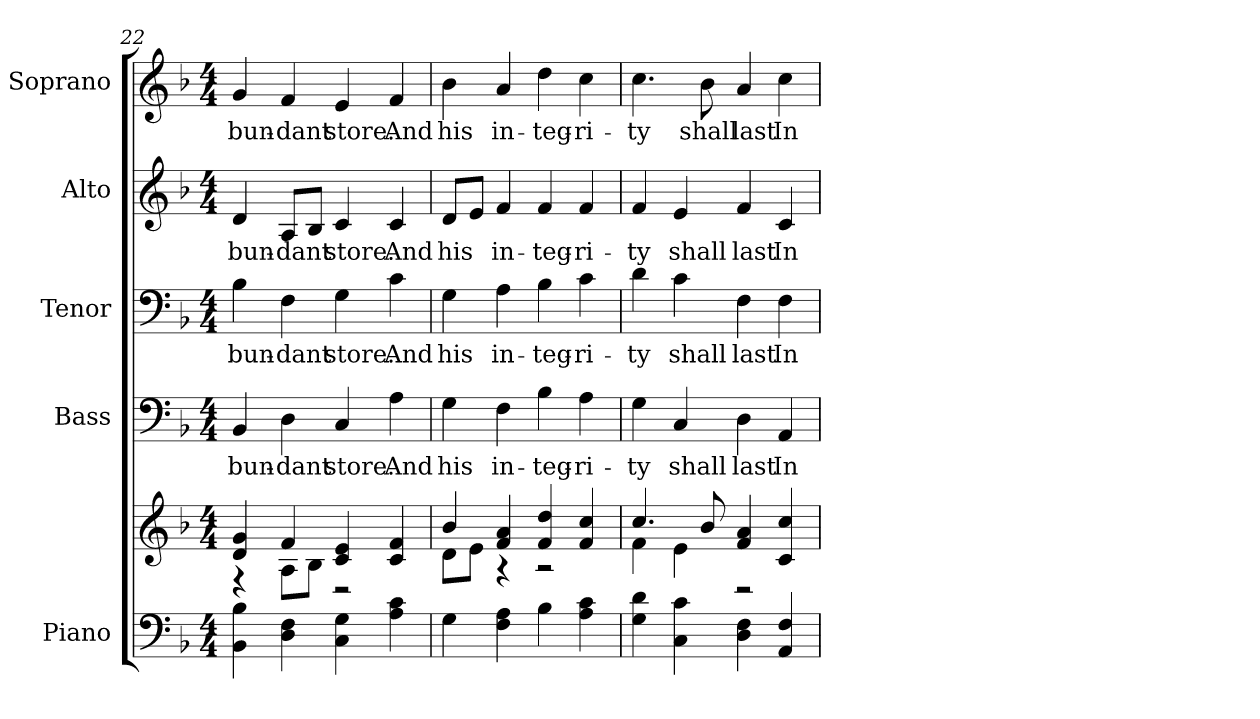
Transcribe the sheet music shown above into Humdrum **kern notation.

**kern	**kern	**kern	**text	**kern	**text	**kern	**text	**kern	**text
*part5	*part5	*part4	*part4	*part3	*part3	*part2	*part2	*part1	*part1
*staff6	*staff5	*staff4	*staff4	*staff3	*staff3	*staff2	*staff2	*staff1	*staff1
*I"Piano	*	*I"Bass	*	*I"Tenor	*	*I"Alto	*	*I"Soprano	*
*I'Pno.	*	*I'B.	*	*I'T.	*	*I'A.	*	*I'S.	*
*clefF4	*clefG2	*clefF4	*	*clefF4	*	*clefG2	*	*clefG2	*
*k[b-]	*k[b-]	*k[b-]	*	*k[b-]	*	*k[b-]	*	*k[b-]	*
*F:	*F:	*F:	*	*F:	*	*F:	*	*F:	*
*M4/4	*M4/4	*M4/4	*	*M4/4	*	*M4/4	*	*M4/4	*
=22	=22	=22	=22	=22	=22	=22	=22	=22	=22
*	*^	*	*	*	*	*	*	*	*
!	!	!	!	!LO:LY:b:color=#000000	!	!	!	!	!	!
!	!	!	!	!	!	!LO:LY:b:color=#000000	!	!	!	!
!	!	!	!	!	!	!	!	!LO:LY:b:color=#000000	!	!
!	!	!	!	!	!	!	!	!	!	!LO:LY:b:color=#000000
4BB-i\ 4B-i	4di/ 4gi	4r	4BB-i/	-bun-	4B-i\	-bun-	4di/	-bun-	4gi/	-bun-
!	!	!	!	!LO:LY:b:color=#000000	!	!	!	!	!	!
!	!	!	!	!	!	!LO:LY:b:color=#000000	!	!	!	!
!	!	!	!	!	!	!	!	!LO:LY:b:color=#000000	!	!
!	!	!	!	!	!	!	!	!	!	!LO:LY:b:color=#000000
4Di\ 4Fi	4fi/	8Ai\L	4Di\	-dant	4Fi\	-dant	8Ai/L	-dant	4fi/	-dant
.	.	8B-i\J	.	.	.	.	8B-i/J	.	.	.
!	!	!	!	!LO:LY:b:color=#000000	!	!	!	!	!	!
!	!	!	!	!	!	!LO:LY:b:color=#000000	!	!	!	!
!	!	!	!	!	!	!	!	!LO:LY:b:color=#000000	!	!
!	!	!	!	!	!	!	!	!	!	!LO:LY:b:color=#000000
4Ci\ 4Gi	4ci/ 4ei	2r	4Ci/	store.	4Gi\	store.	4ci/	store.	4ei/	store.
!	!	!	!	!LO:LY:b:color=#000000	!	!	!	!	!	!
!	!	!	!	!	!	!LO:LY:b:color=#000000	!	!	!	!
!	!	!	!	!	!	!	!	!LO:LY:b:color=#000000	!	!
!	!	!	!	!	!	!	!	!	!	!LO:LY:b:color=#000000
4Ai\ 4ci	4ci/ 4fi	.	4Ai\	And	4ci\	And	4ci/	And	4fi/	And
!!LO:PB:g=z
=23	=23	=23	=23	=23	=23	=23	=23	=23	=23	=23
!	!	!	!	!LO:LY:b:color=#000000	!	!	!	!	!	!
!	!	!	!	!	!	!LO:LY:b:color=#000000	!	!	!	!
!	!	!	!	!	!	!	!	!LO:LY:b:color=#000000	!	!
!	!	!	!	!	!	!	!	!	!	!LO:LY:b:color=#000000
4Gi\	4b-i/	8di\L	4Gi\	his	4Gi\	his	8di/L	his	4b-i\	his
.	.	8ei\J	.	.	.	.	8ei/J	.	.	.
!	!	!	!	!LO:LY:b:color=#000000	!	!	!	!	!	!
!	!	!	!	!	!	!LO:LY:b:color=#000000	!	!	!	!
!	!	!	!	!	!	!	!	!LO:LY:b:color=#000000	!	!
!	!	!	!	!	!	!	!	!	!	!LO:LY:b:color=#000000
4Fi\ 4Ai	4fi/ 4ai	4r	4Fi\	in-	4Ai\	in-	4fi/	in-	4ai/	in-
!	!	!	!	!LO:LY:b:color=#000000	!	!	!	!	!	!
!	!	!	!	!	!	!LO:LY:b:color=#000000	!	!	!	!
!	!	!	!	!	!	!	!	!LO:LY:b:color=#000000	!	!
!	!	!	!	!	!	!	!	!	!	!LO:LY:b:color=#000000
4B-i\	4fi/ 4ddi	2r	4B-i\	-teg-	4B-i\	-teg-	4fi/	-teg-	4ddi\	-teg-
!	!	!	!	!LO:LY:b:color=#000000	!	!	!	!	!	!
!	!	!	!	!	!	!LO:LY:b:color=#000000	!	!	!	!
!	!	!	!	!	!	!	!	!LO:LY:b:color=#000000	!	!
!	!	!	!	!	!	!	!	!	!	!LO:LY:b:color=#000000
4Ai\ 4ci	4fi/ 4cci	.	4Ai\	-ri-	4ci\	-ri-	4fi/	-ri-	4cci\	-ri-
=24	=24	=24	=24	=24	=24	=24	=24	=24	=24	=24
!	!	!	!	!LO:LY:b:color=#000000	!	!	!	!	!	!
!	!	!	!	!	!	!LO:LY:b:color=#000000	!	!	!	!
!	!	!	!	!	!	!	!	!LO:LY:b:color=#000000	!	!
!	!	!	!	!	!	!	!	!	!	!LO:LY:b:color=#000000
4Gi\ 4di	4.cci/	4fi\	4Gi\	-ty	4di\	-ty	4fi/	-ty	4.cci\	-ty
!	!	!	!	!LO:LY:b:color=#000000	!	!	!	!	!	!
!	!	!	!	!	!	!LO:LY:b:color=#000000	!	!	!	!
!	!	!	!	!	!	!	!	!LO:LY:b:color=#000000	!	!
4Ci\ 4ci	.	4ei\	4Ci/	shall	4ci\	shall	4ei/	shall	.	.
!	!	!	!	!	!	!	!	!	!	!LO:LY:b:color=#000000
.	8b-i/	.	.	.	.	.	.	.	8b-i\	shall
!	!	!	!	!LO:LY:b:color=#000000	!	!	!	!	!	!
!	!	!	!	!	!	!LO:LY:b:color=#000000	!	!	!	!
!	!	!	!	!	!	!	!	!LO:LY:b:color=#000000	!	!
!	!	!	!	!	!	!	!	!	!	!LO:LY:b:color=#000000
4Di\ 4Fi	4fi/ 4ai	2r	4Di\	last	4Fi\	last	4fi/	last	4ai/	last
!	!	!	!	!LO:LY:b:color=#000000	!	!	!	!	!	!
!	!	!	!	!	!	!LO:LY:b:color=#000000	!	!	!	!
!	!	!	!	!	!	!	!	!LO:LY:b:color=#000000	!	!
!	!	!	!	!	!	!	!	!	!	!LO:LY:b:color=#000000
4AAi/ 4Fi	4ci/ 4cci	.	4AAi/	In	4Fi\	In	4ci/	In	4cci\	In
*	*v	*v	*	*	*	*	*	*	*	*
=	=	=	=	=	=	=	=	=	=
*-	*-	*-	*-	*-	*-	*-	*-	*-	*-
